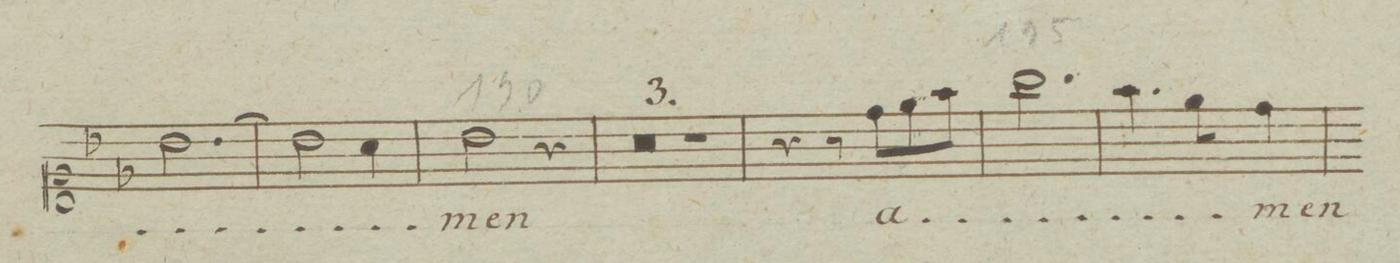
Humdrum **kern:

**kern	**text	**dynam
*I"Canto.	*	*
*clefC1	*	*
*k[-b-e]	*	*
*met(c)	*	*
*M3/4	*	*
[2.b-\	.	.
=190	=190	=190
2b-\]	.	.
4a\	.	.
=191	=191	=191
2b-\	-men	.
4r	.	.
=192	=192	=192
1.r	.	.
=193	=193	=193
=194	=194	=194
2.r	.	.
=195	=195	=195
4r	.	.
8r	.	.
8dd\L	a-	.
8ee-\	.	.
8ff\J	.	.
=196	=196	=196
2.gg\	.	.
=197	=197	=197
4.ff\	.	.
8ee-\	.	.
4dd\	-men	.
=198	=198	=198
*-	*-	*-
